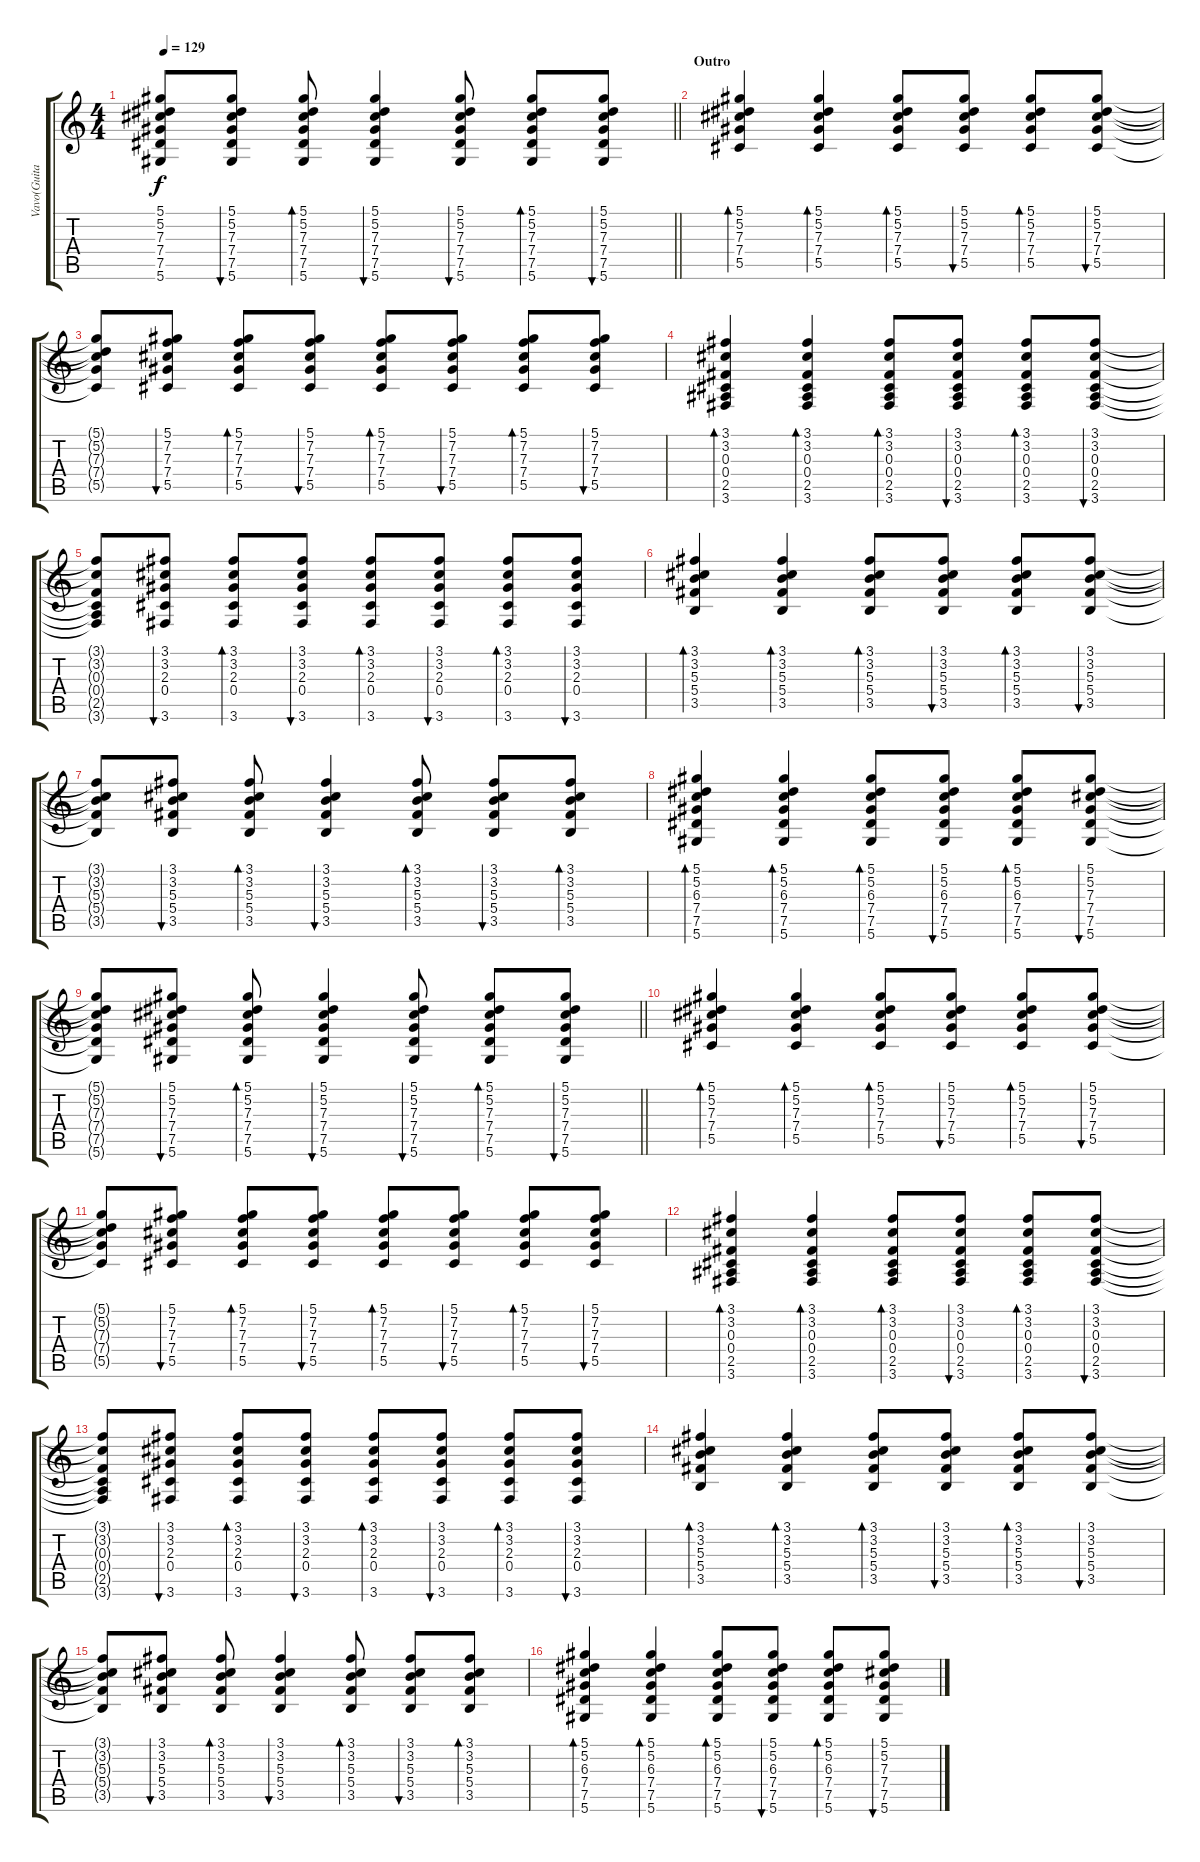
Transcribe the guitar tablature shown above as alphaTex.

\track ("Vavo(Guitarra)" "Vavo(Guita") {instrument electricguitarclean}
\staff {score tabs}
\tuning (Eb4 Bb3 Gb3 Db3 Ab2 Eb2) {hide}
\ts (4 4)
\tempo 129
\clef g2
\barLineRight lightlight
\ks c
(5.1{t} 5.2{t} 7.3{t} 7.4{t} 7.5{t} 5.6{t}).8{dy f} (5.1 5.2 7.3 7.4 7.5 5.6).8{bu 30} (5.1 5.2 7.3 7.4 7.5 5.6).8{bd 30} (5.1 5.2 7.3 7.4 7.5 5.6).4{bu 30} (5.1 5.2 7.3 7.4 7.5 5.6).8{bu 30} (5.1 5.2 7.3 7.4 7.5 5.6).8{bd 30} (5.1 5.2 7.3 7.4 7.5 5.6).8{bu 30} |
\section ("" "Outro")
(5.1 5.2 7.3 7.4 5.5).4{bd 60} (5.1 5.2 7.3 7.4 5.5).4{bd 30} (5.1 5.2 7.3 7.4 5.5).8{bd 30} (5.1 5.2 7.3 7.4 5.5).8{bu 30} (5.1 5.2 7.3 7.4 5.5).8{bd 30} (5.1 5.2 7.3 7.4 5.5).8{bu 30} |
(5.1{t} 5.2{t} 7.3{t} 7.4{t} 5.5{t}).8 (5.1 7.2 7.3 7.4 5.5).8{bu 30} (5.1 7.2 7.3 7.4 5.5).8{bd 30} (5.1 7.2 7.3 7.4 5.5).8{bu 30} (5.1 7.2 7.3 7.4 5.5).8{bd 30} (5.1 7.2 7.3 7.4 5.5).8{bu 30} (5.1 7.2 7.3 7.4 5.5).8{bd 30} (5.1 7.2 7.3 7.4 5.5).8{bu 30} |
(3.1 3.2 0.3 0.4 2.5 3.6).4{bd 60} (3.1 3.2 0.3 0.4 2.5 3.6).4{bd 30} (3.1 3.2 0.3 0.4 2.5 3.6).8{bd 30} (3.1 3.2 0.3 0.4 2.5 3.6).8{bu 30} (3.1 3.2 0.3 0.4 2.5 3.6).8{bd 30} (3.1 3.2 0.3 0.4 2.5 3.6).8{bu 30} |
(3.1{t} 3.2{t} 0.3{t} 0.4{t} 2.5{t} 3.6{t}).8 (3.1 3.2 2.3 0.4 3.6).8{bu 30} (3.1 3.2 2.3 0.4 3.6).8{bd 30} (3.1 3.2 2.3 0.4 3.6).8{bu 30} (3.1 3.2 2.3 0.4 3.6).8{bd 30} (3.1 3.2 2.3 0.4 3.6).8{bu 30} (3.1 3.2 2.3 0.4 3.6).8{bd 30} (3.1 3.2 2.3 0.4 3.6).8{bu 30} |
(3.1 3.2 5.3 5.4 3.5).4{bd 60} (3.1 3.2 5.3 5.4 3.5).4{bd 30} (3.1 3.2 5.3 5.4 3.5).8{bd 30} (3.1 3.2 5.3 5.4 3.5).8{bu 30} (3.1 3.2 5.3 5.4 3.5).8{bd 30} (3.1 3.2 5.3 5.4 3.5).8{bu 30} |
(3.1{t} 3.2{t} 5.3{t} 5.4{t} 3.5{t}).8 (3.1 3.2 5.3 5.4 3.5).8{bu 30} (3.1 3.2 5.3 5.4 3.5).8{bd 30} (3.1 3.2 5.3 5.4 3.5).4{bu 30} (3.1 3.2 5.3 5.4 3.5).8{bd 30} (3.1 3.2 5.3 5.4 3.5).8{bu 30} (3.1 3.2 5.3 5.4 3.5).8{bd 30} |
(5.1 5.2 6.3 7.4 7.5 5.6).4{bd 60} (5.1 5.2 6.3 7.4 7.5 5.6).4{bd 30} (5.1 5.2 6.3 7.4 7.5 5.6).8{bd 30} (5.1 5.2 6.3 7.4 7.5 5.6).8{bu 30} (5.1 5.2 6.3 7.4 7.5 5.6).8{bd 30} (5.1 5.2 7.3 7.4 7.5 5.6).8{bu 30} |
\barLineRight lightlight
(5.1{t} 5.2{t} 7.3{t} 7.4{t} 7.5{t} 5.6{t}).8 (5.1 5.2 7.3 7.4 7.5 5.6).8{bu 30} (5.1 5.2 7.3 7.4 7.5 5.6).8{bd 30} (5.1 5.2 7.3 7.4 7.5 5.6).4{bu 30} (5.1 5.2 7.3 7.4 7.5 5.6).8{bu 30} (5.1 5.2 7.3 7.4 7.5 5.6).8{bd 30} (5.1 5.2 7.3 7.4 7.5 5.6).8{bu 30} |
(5.1 5.2 7.3 7.4 5.5).4{bd 60} (5.1 5.2 7.3 7.4 5.5).4{bd 30} (5.1 5.2 7.3 7.4 5.5).8{bd 30} (5.1 5.2 7.3 7.4 5.5).8{bu 30} (5.1 5.2 7.3 7.4 5.5).8{bd 30} (5.1 5.2 7.3 7.4 5.5).8{bu 30} |
(5.1{t} 5.2{t} 7.3{t} 7.4{t} 5.5{t}).8 (5.1 7.2 7.3 7.4 5.5).8{bu 30} (5.1 7.2 7.3 7.4 5.5).8{bd 30} (5.1 7.2 7.3 7.4 5.5).8{bu 30} (5.1 7.2 7.3 7.4 5.5).8{bd 30} (5.1 7.2 7.3 7.4 5.5).8{bu 30} (5.1 7.2 7.3 7.4 5.5).8{bd 30} (5.1 7.2 7.3 7.4 5.5).8{bu 30} |
(3.1 3.2 0.3 0.4 2.5 3.6).4{bd 60} (3.1 3.2 0.3 0.4 2.5 3.6).4{bd 30} (3.1 3.2 0.3 0.4 2.5 3.6).8{bd 30} (3.1 3.2 0.3 0.4 2.5 3.6).8{bu 30} (3.1 3.2 0.3 0.4 2.5 3.6).8{bd 30} (3.1 3.2 0.3 0.4 2.5 3.6).8{bu 30} |
(3.1{t} 3.2{t} 0.3{t} 0.4{t} 2.5{t} 3.6{t}).8 (3.1 3.2 2.3 0.4 3.6).8{bu 30} (3.1 3.2 2.3 0.4 3.6).8{bd 30} (3.1 3.2 2.3 0.4 3.6).8{bu 30} (3.1 3.2 2.3 0.4 3.6).8{bd 30} (3.1 3.2 2.3 0.4 3.6).8{bu 30} (3.1 3.2 2.3 0.4 3.6).8{bd 30} (3.1 3.2 2.3 0.4 3.6).8{bu 30} |
(3.1 3.2 5.3 5.4 3.5).4{bd 60} (3.1 3.2 5.3 5.4 3.5).4{bd 30} (3.1 3.2 5.3 5.4 3.5).8{bd 30} (3.1 3.2 5.3 5.4 3.5).8{bu 30} (3.1 3.2 5.3 5.4 3.5).8{bd 30} (3.1 3.2 5.3 5.4 3.5).8{bu 30} |
(3.1{t} 3.2{t} 5.3{t} 5.4{t} 3.5{t}).8 (3.1 3.2 5.3 5.4 3.5).8{bu 30} (3.1 3.2 5.3 5.4 3.5).8{bd 30} (3.1 3.2 5.3 5.4 3.5).4{bu 30} (3.1 3.2 5.3 5.4 3.5).8{bd 30} (3.1 3.2 5.3 5.4 3.5).8{bu 30} (3.1 3.2 5.3 5.4 3.5).8{bd 30} |
(5.1 5.2 6.3 7.4 7.5 5.6).4{bd 60} (5.1 5.2 6.3 7.4 7.5 5.6).4{bd 30} (5.1 5.2 6.3 7.4 7.5 5.6).8{bd 30} (5.1 5.2 6.3 7.4 7.5 5.6).8{bu 30} (5.1 5.2 6.3 7.4 7.5 5.6).8{bd 30} (5.1 5.2 7.3 7.4 7.5 5.6).8{bu 30}
